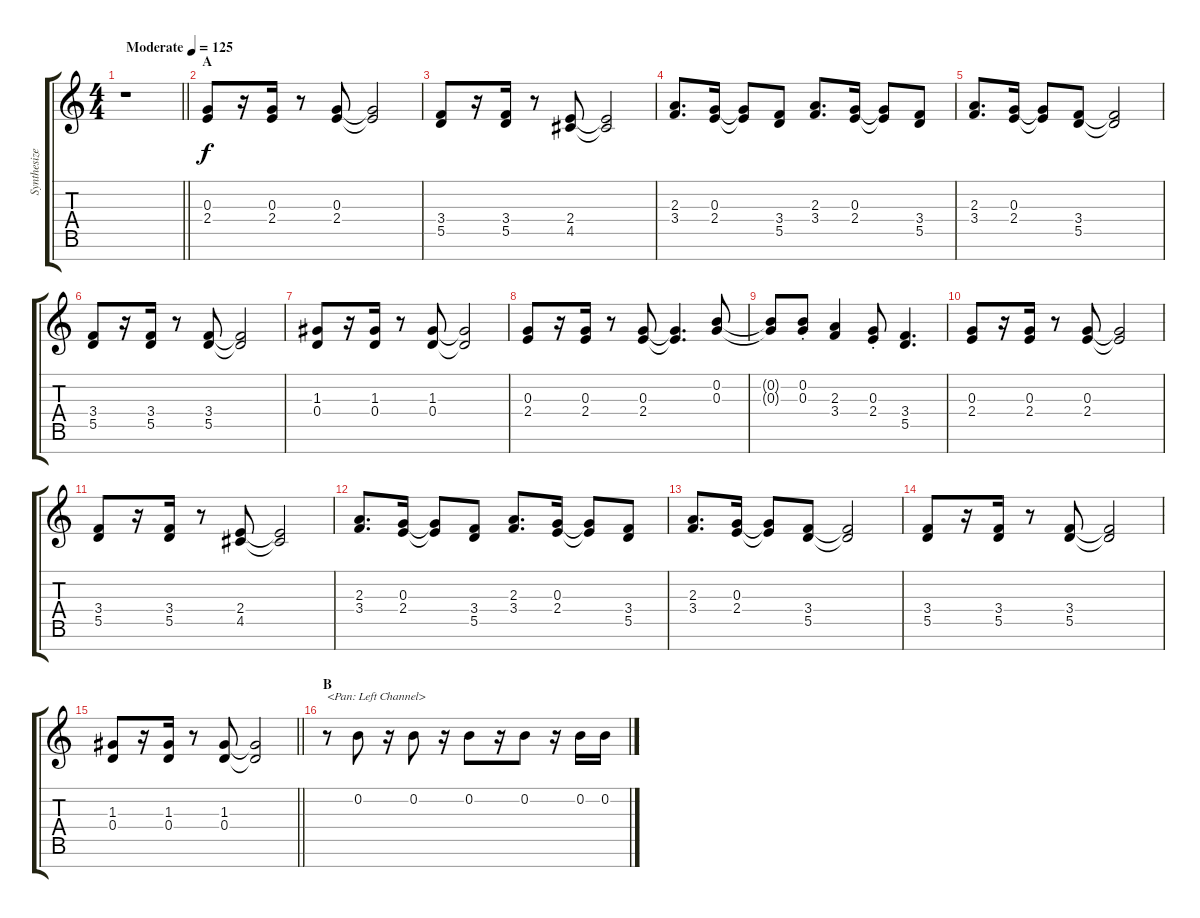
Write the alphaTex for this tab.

\track ("Synthesizer II" "Synthesize") {instrument fx4atmosphere}
\staff {score tabs}
\tuning (E5 B4 G4 D4 A3 E3 B2) {hide}
\ts (4 4)
\tempo (125 "Moderate")
\clef g2
\barLineRight lightlight
\ks c
r.1{dy f instrument fx4atmosphere} |
\section ("" "A")
(0.3 2.4).8 r.16 (0.3 2.4).16 r.8 (0.3 2.4).8 (0.3{t} 2.4{t}).2 |
(3.4 5.5).8 r.16 (3.4 5.5).16 r.8 (2.4 4.5).8 (2.4{t} 4.5{t}).2 |
(2.3 3.4).8{d} (0.3 2.4).16 (0.3{t} 2.4{t}).8 (3.4 5.5).8 (2.3 3.4).8{d} (0.3 2.4).16 (0.3{t} 2.4{t}).8 (3.4 5.5).8 |
(2.3 3.4).8{d} (0.3 2.4).16 (0.3{t} 2.4{t}).8 (3.4 5.5).8 (3.4{t} 5.5{t}).2 |
(3.4 5.5).8 r.16 (3.4 5.5).16 r.8 (3.4 5.5).8 (3.4{t} 5.5{t}).2 |
(1.3 0.4).8 r.16 (1.3 0.4).16 r.8 (1.3 0.4).8 (1.3{t} 0.4{t}).2 |
(0.3 2.4).8 r.16 (0.3 2.4).16 r.8 (0.3 2.4).8 (0.3{t} 2.4{t}).4{d} (0.2 0.3).8 |
(0.2{t} 0.3{t}).8 (0.2{st} 0.3{st}).8 (2.3 3.4).4 (0.3{st} 2.4{st}).8 (3.4 5.5).4{d} |
(0.3 2.4).8 r.16 (0.3 2.4).16 r.8 (0.3 2.4).8 (0.3{t} 2.4{t}).2 |
(3.4 5.5).8 r.16 (3.4 5.5).16 r.8 (2.4 4.5).8 (2.4{t} 4.5{t}).2 |
(2.3 3.4).8{d} (0.3 2.4).16 (0.3{t} 2.4{t}).8 (3.4 5.5).8 (2.3 3.4).8{d} (0.3 2.4).16 (0.3{t} 2.4{t}).8 (3.4 5.5).8 |
(2.3 3.4).8{d} (0.3 2.4).16 (0.3{t} 2.4{t}).8 (3.4 5.5).8 (3.4{t} 5.5{t}).2 |
(3.4 5.5).8 r.16 (3.4 5.5).16 r.8 (3.4 5.5).8 (3.4{t} 5.5{t}).2 |
\barLineRight lightlight
(1.3 0.4).8 r.16 (1.3 0.4).16 r.8 (1.3 0.4).8 (1.3{t} 0.4{t}).2 |
\section ("" "B")
r.8{txt "<Pan: Left Channel>" balance 1} 0.2.8 r.16 0.2.8 r.16 0.2.8 r.16 0.2.8 r.16 0.2.16 0.2.16
